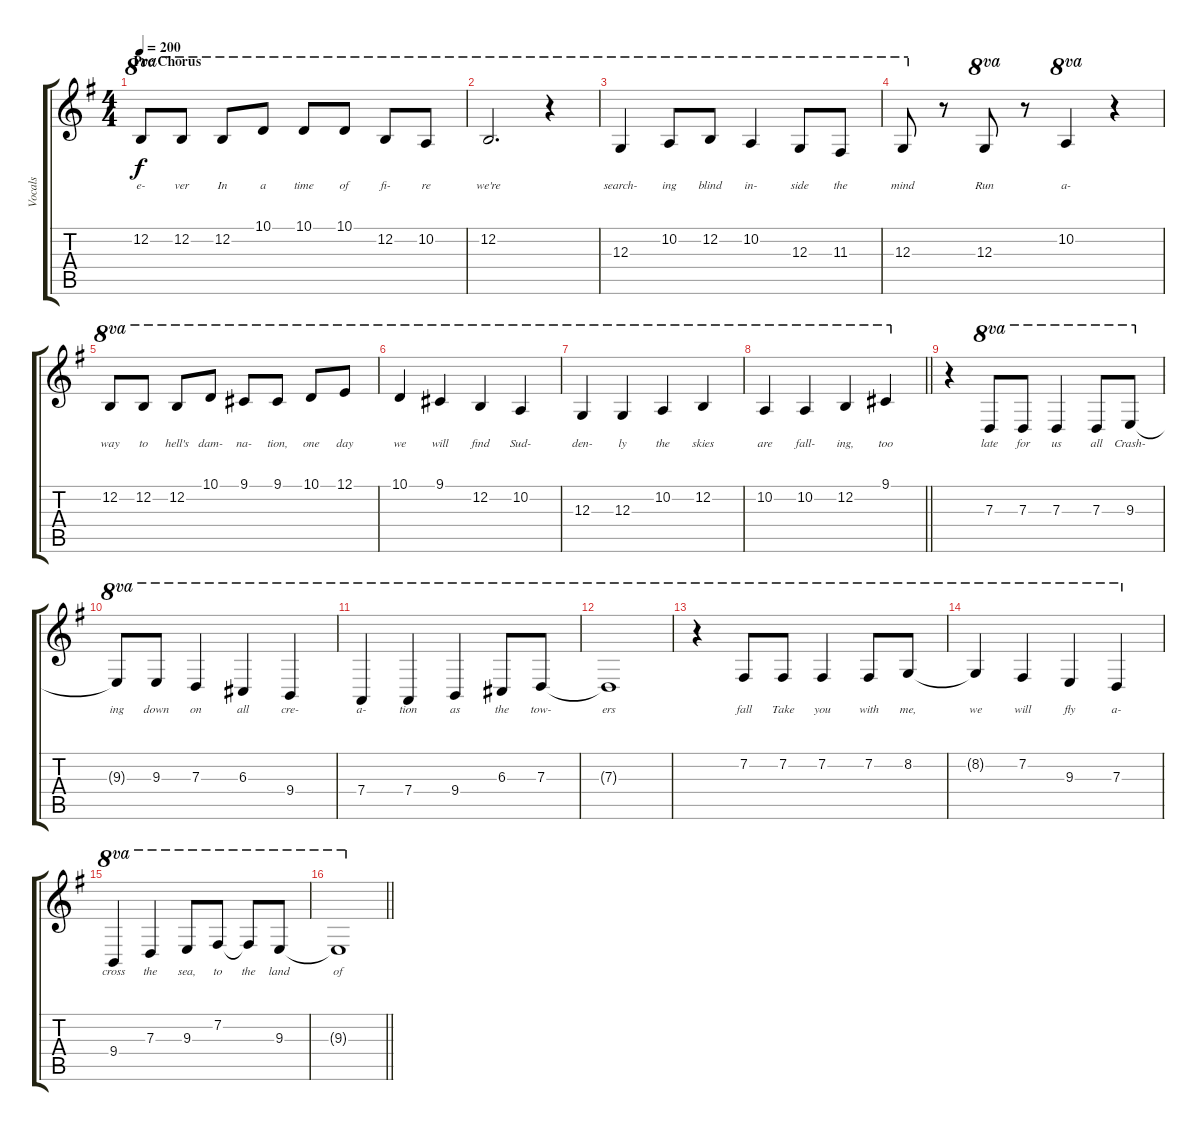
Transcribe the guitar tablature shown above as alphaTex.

\track ("Vocals" "Vocals") {instrument lead2sawtooth}
\staff {score tabs}
\tuning (E4 B3 G3 D3 A2 E2) {hide}
\ts (4 4)
\section ("" "Pre Chorus")
\tempo 200
\clef g2
\ks g
12.2.8{ot 8va lyrics (0 "e-") lyrics (1 "") lyrics (2 "") lyrics (3 "") lyrics (4 "") dy f} 12.2.8{ot 8va lyrics (0 "ver") lyrics (1 "") lyrics (2 "") lyrics (3 "") lyrics (4 "")} 12.2.8{ot 8va lyrics (0 "In") lyrics (1 "") lyrics (2 "") lyrics (3 "") lyrics (4 "")} 10.1.8{ot 8va lyrics (0 "a") lyrics (1 "") lyrics (2 "") lyrics (3 "") lyrics (4 "")} 10.1.8{ot 8va lyrics (0 "time") lyrics (1 "") lyrics (2 "") lyrics (3 "") lyrics (4 "")} 10.1.8{ot 8va lyrics (0 "of") lyrics (1 "") lyrics (2 "") lyrics (3 "") lyrics (4 "")} 12.2.8{ot 8va lyrics (0 "fi-") lyrics (1 "") lyrics (2 "") lyrics (3 "") lyrics (4 "")} 10.2.8{ot 8va lyrics (0 "re") lyrics (1 "") lyrics (2 "") lyrics (3 "") lyrics (4 "")} |
12.2.2{d ot 8va lyrics (0 "we're") lyrics (1 "") lyrics (2 "") lyrics (3 "") lyrics (4 "")} r.4{ot 8va} |
12.3.4{ot 8va lyrics (0 "search-") lyrics (1 "") lyrics (2 "") lyrics (3 "") lyrics (4 "")} 10.2.8{ot 8va lyrics (0 "ing") lyrics (1 "") lyrics (2 "") lyrics (3 "") lyrics (4 "")} 12.2.8{ot 8va lyrics (0 "blind") lyrics (1 "") lyrics (2 "") lyrics (3 "") lyrics (4 "")} 10.2.4{ot 8va lyrics (0 "in-") lyrics (1 "") lyrics (2 "") lyrics (3 "") lyrics (4 "")} 12.3.8{ot 8va lyrics (0 "side") lyrics (1 "") lyrics (2 "") lyrics (3 "") lyrics (4 "")} 11.3.8{ot 8va lyrics (0 "the") lyrics (1 "") lyrics (2 "") lyrics (3 "") lyrics (4 "")} |
12.3.8{ot 8va lyrics (0 "mind") lyrics (1 "") lyrics (2 "") lyrics (3 "") lyrics (4 "")} r.8 12.3.8{ot 8va lyrics (0 "Run") lyrics (1 "") lyrics (2 "") lyrics (3 "") lyrics (4 "")} r.8 10.2.4{ot 8va lyrics (0 "a-") lyrics (1 "") lyrics (2 "") lyrics (3 "") lyrics (4 "")} r.4 |
12.2.8{ot 8va lyrics (0 "way") lyrics (1 "") lyrics (2 "") lyrics (3 "") lyrics (4 "")} 12.2.8{ot 8va lyrics (0 "to") lyrics (1 "") lyrics (2 "") lyrics (3 "") lyrics (4 "")} 12.2.8{ot 8va lyrics (0 "hell's") lyrics (1 "") lyrics (2 "") lyrics (3 "") lyrics (4 "")} 10.1.8{ot 8va lyrics (0 "dam-") lyrics (1 "") lyrics (2 "") lyrics (3 "") lyrics (4 "")} 9.1.8{ot 8va lyrics (0 "na-") lyrics (1 "") lyrics (2 "") lyrics (3 "") lyrics (4 "")} 9.1.8{ot 8va lyrics (0 "tion,") lyrics (1 "") lyrics (2 "") lyrics (3 "") lyrics (4 "")} 10.1.8{ot 8va lyrics (0 "one") lyrics (1 "") lyrics (2 "") lyrics (3 "") lyrics (4 "")} 12.1.8{ot 8va lyrics (0 "day") lyrics (1 "") lyrics (2 "") lyrics (3 "") lyrics (4 "")} |
10.1.4{ot 8va lyrics (0 "we") lyrics (1 "") lyrics (2 "") lyrics (3 "") lyrics (4 "")} 9.1.4{ot 8va lyrics (0 "will") lyrics (1 "") lyrics (2 "") lyrics (3 "") lyrics (4 "")} 12.2.4{ot 8va lyrics (0 "find") lyrics (1 "") lyrics (2 "") lyrics (3 "") lyrics (4 "")} 10.2.4{ot 8va lyrics (0 "Sud-") lyrics (1 "") lyrics (2 "") lyrics (3 "") lyrics (4 "")} |
12.3.4{ot 8va lyrics (0 "den-") lyrics (1 "") lyrics (2 "") lyrics (3 "") lyrics (4 "")} 12.3.4{ot 8va lyrics (0 "ly") lyrics (1 "") lyrics (2 "") lyrics (3 "") lyrics (4 "")} 10.2.4{ot 8va lyrics (0 "the") lyrics (1 "") lyrics (2 "") lyrics (3 "") lyrics (4 "")} 12.2.4{ot 8va lyrics (0 "skies") lyrics (1 "") lyrics (2 "") lyrics (3 "") lyrics (4 "")} |
\barLineRight lightlight
10.2.4{ot 8va lyrics (0 "are") lyrics (1 "") lyrics (2 "") lyrics (3 "") lyrics (4 "")} 10.2.4{ot 8va lyrics (0 "fall-") lyrics (1 "") lyrics (2 "") lyrics (3 "") lyrics (4 "")} 12.2.4{ot 8va lyrics (0 "ing,") lyrics (1 "") lyrics (2 "") lyrics (3 "") lyrics (4 "")} 9.1.4{ot 8va lyrics (0 "too") lyrics (1 "") lyrics (2 "") lyrics (3 "") lyrics (4 "")} |
\section ("" "")
r.4 7.3.8{ot 8va lyrics (0 "late") lyrics (1 "") lyrics (2 "") lyrics (3 "") lyrics (4 "")} 7.3.8{ot 8va lyrics (0 "for") lyrics (1 "") lyrics (2 "") lyrics (3 "") lyrics (4 "")} 7.3.4{ot 8va lyrics (0 "us") lyrics (1 "") lyrics (2 "") lyrics (3 "") lyrics (4 "")} 7.3.8{ot 8va lyrics (0 "all") lyrics (1 "") lyrics (2 "") lyrics (3 "") lyrics (4 "")} 9.3.8{ot 8va lyrics (0 "Crash-") lyrics (1 "") lyrics (2 "") lyrics (3 "") lyrics (4 "")} |
9.3{t}.8{ot 8va lyrics (0 "ing") lyrics (1 "") lyrics (2 "") lyrics (3 "") lyrics (4 "")} 9.3.8{ot 8va lyrics (0 "down") lyrics (1 "") lyrics (2 "") lyrics (3 "") lyrics (4 "")} 7.3.4{ot 8va lyrics (0 "on") lyrics (1 "") lyrics (2 "") lyrics (3 "") lyrics (4 "")} 6.3.4{ot 8va lyrics (0 "all") lyrics (1 "") lyrics (2 "") lyrics (3 "") lyrics (4 "")} 9.4.4{ot 8va lyrics (0 "cre-") lyrics (1 "") lyrics (2 "") lyrics (3 "") lyrics (4 "")} |
7.4.4{ot 8va lyrics (0 "a-") lyrics (1 "") lyrics (2 "") lyrics (3 "") lyrics (4 "")} 7.4.4{ot 8va lyrics (0 "tion") lyrics (1 "") lyrics (2 "") lyrics (3 "") lyrics (4 "")} 9.4.4{ot 8va lyrics (0 "as") lyrics (1 "") lyrics (2 "") lyrics (3 "") lyrics (4 "")} 6.3.8{ot 8va lyrics (0 "the") lyrics (1 "") lyrics (2 "") lyrics (3 "") lyrics (4 "")} 7.3.8{ot 8va lyrics (0 "tow-") lyrics (1 "") lyrics (2 "") lyrics (3 "") lyrics (4 "")} |
7.3{t}.1{ot 8va lyrics (0 "ers") lyrics (1 "") lyrics (2 "") lyrics (3 "") lyrics (4 "")} |
r.4{ot 8va} 7.2.8{ot 8va lyrics (0 "fall") lyrics (1 "") lyrics (2 "") lyrics (3 "") lyrics (4 "")} 7.2.8{ot 8va lyrics (0 "Take") lyrics (1 "") lyrics (2 "") lyrics (3 "") lyrics (4 "")} 7.2.4{ot 8va lyrics (0 "you") lyrics (1 "") lyrics (2 "") lyrics (3 "") lyrics (4 "")} 7.2.8{ot 8va lyrics (0 "with") lyrics (1 "") lyrics (2 "") lyrics (3 "") lyrics (4 "")} 8.2.8{ot 8va lyrics (0 "me,") lyrics (1 "") lyrics (2 "") lyrics (3 "") lyrics (4 "")} |
8.2{t}.4{ot 8va lyrics (0 "we") lyrics (1 "") lyrics (2 "") lyrics (3 "") lyrics (4 "")} 7.2.4{ot 8va lyrics (0 "will") lyrics (1 "") lyrics (2 "") lyrics (3 "") lyrics (4 "")} 9.3.4{ot 8va lyrics (0 "fly") lyrics (1 "") lyrics (2 "") lyrics (3 "") lyrics (4 "")} 7.3.4{ot 8va lyrics (0 "a-") lyrics (1 "") lyrics (2 "") lyrics (3 "") lyrics (4 "")} |
9.4.4{ot 8va lyrics (0 "cross") lyrics (1 "") lyrics (2 "") lyrics (3 "") lyrics (4 "")} 7.3.4{ot 8va lyrics (0 "the") lyrics (1 "") lyrics (2 "") lyrics (3 "") lyrics (4 "")} 9.3.8{ot 8va lyrics (0 "sea,") lyrics (1 "") lyrics (2 "") lyrics (3 "") lyrics (4 "")} 7.2.8{ot 8va lyrics (0 "to") lyrics (1 "") lyrics (2 "") lyrics (3 "") lyrics (4 "")} 7.2{t}.8{ot 8va lyrics (0 "the") lyrics (1 "") lyrics (2 "") lyrics (3 "") lyrics (4 "")} 9.3.8{ot 8va lyrics (0 "land") lyrics (1 "") lyrics (2 "") lyrics (3 "") lyrics (4 "")} |
\barLineRight lightlight
9.3{t}.1{ot 8va lyrics (0 "of") lyrics (1 "") lyrics (2 "") lyrics (3 "") lyrics (4 "")}
